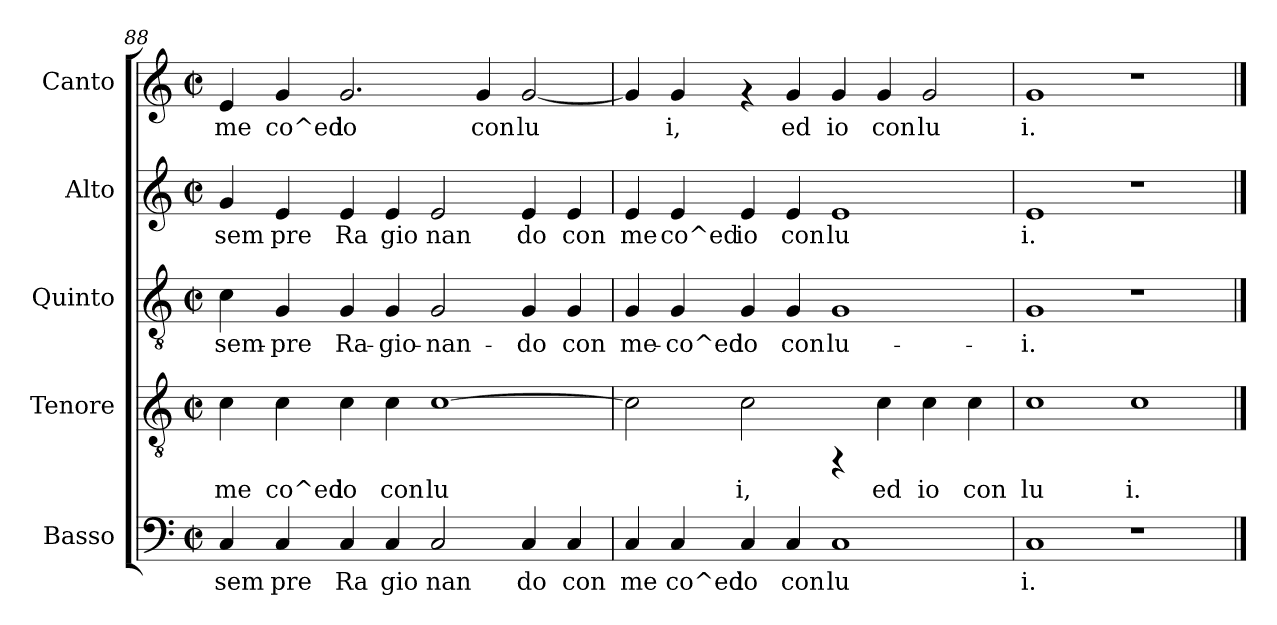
**kern	**text	**kern	**text	**kern	**text	**kern	**text	**kern	**text
*part5	*part5	*part4	*part4	*part3	*part3	*part2	*part2	*part1	*part1
*staff5	*staff5	*staff4	*staff4	*staff3	*staff3	*staff2	*staff2	*staff1	*staff1
*I"Basso	*	*I"Tenore	*	*I"Quinto	*	*I"Alto	*	*I"Canto	*
*I'Basso	*	*I'Tenore	*	*I'Quinto	*	*I'Alto	*	*I'Canto	*
*clefF4	*	*clefGv2	*	*clefGv2	*	*clefG2	*	*clefG2	*
*k[]	*	*k[]	*	*k[]	*	*k[]	*	*k[]	*
*C:	*	*C:	*	*C:	*	*C:	*	*C:	*
*M2/2	*	*M2/2	*	*M2/2	*	*M2/2	*	*M2/2	*
*met(c|)	*	*met(c|)	*	*met(c|)	*	*met(c|)	*	*met(c|)	*
=88	=88	=88	=88	=88	=88	=88	=88	=88	=88
!	!LO:LY:b:cj	!	!LO:LY:b:cj	!	!LO:LY:b:cj	!	!LO:LY:b:cj	!	!LO:LY:b:cj
4C/	sem	4c\	me	4c\	sem-	4g/	sem	4e/	me
!	!LO:LY:b:cj	!	!LO:LY:b:cj	!	!LO:LY:b:cj	!	!LO:LY:b:cj	!	!LO:LY:b:cj
4C/	pre	4c\	co^ed	4G/	-pre	4e/	pre	4g/	co^ed
!	!LO:LY:b:cj	!	!LO:LY:b:cj	!	!LO:LY:b:cj	!	!LO:LY:b:cj	!	!LO:LY:b:cj
4C/	Ra	4c\	io	4G/	Ra-	4e/	Ra	2.g/	io
!	!LO:LY:b:cj	!	!LO:LY:b:cj	!	!LO:LY:b:cj	!	!LO:LY:b:cj	!	!
4C/	gio	4c\	con	4G/	-gio-	4e/	gio	.	.
!	!LO:LY:b:cj	!	!LO:LY:b:cj	!	!LO:LY:b:cj	!	!LO:LY:b:cj	!	!
2C/	nan	[>1c	lu	2G/	-nan-	2e/	nan	.	.
!	!	!	!	!	!	!	!	!	!LO:LY:b:cj
.	.	.	.	.	.	.	.	4g/	con
!	!LO:LY:b:cj	!	!	!	!LO:LY:b:cj	!	!LO:LY:b:cj	!	!LO:LY:b:cj
4C/	do	.	.	4G/	-do	4e/	do	[<2g/	lu
!	!LO:LY:b:cj	!	!	!	!LO:LY:b:cj	!	!LO:LY:b:cj	!	!
4C/	con	.	.	4G/	con	4e/	con	.	.
=89	=89	=89	=89	=89	=89	=89	=89	=89	=89
!	!LO:LY:b:cj	!	!LO:LY:b:cj	!	!LO:LY:b:cj	!	!LO:LY:b:cj	!	!LO:LY:b:cj
4C/	me	2c\]	.	4G/	me-	4e/	me	4g/]	.
!	!LO:LY:b:cj	!	!	!	!LO:LY:b:cj	!	!LO:LY:b:cj	!	!LO:LY:b:cj
4C/	co^ed	.	.	4G/	-co^ed	4e/	co^ed	4g/	i,
!	!LO:LY:b:cj	!	!LO:LY:b:cj	!	!LO:LY:b:cj	!	!LO:LY:b:cj	!	!
4C/	io	2c\	i,	4G/	io	4e/	io	4rf	.
!	!LO:LY:b:cj	!	!	!	!LO:LY:b:cj	!	!LO:LY:b:cj	!	!LO:LY:b:cj
4C/	con	.	.	4G/	con	4e/	con	4g/	ed
!	!LO:LY:b:cj	!	!	!	!LO:LY:b:cj	!	!LO:LY:b:cj	!	!LO:LY:b:cj
1C	lu	4rFF	.	1G	lu-	1e	lu	4g/	io
!	!	!	!LO:LY:b:cj	!	!	!	!	!	!LO:LY:b:cj
.	.	4c\	ed	.	.	.	.	4g/	con
!	!	!	!LO:LY:b:cj	!	!	!	!	!	!LO:LY:b:cj
.	.	4c\	io	.	.	.	.	2g/	lu
!	!	!	!LO:LY:b:cj	!	!	!	!	!	!
.	.	4c\	con	.	.	.	.	.	.
=90	=90	=90	=90	=90	=90	=90	=90	=90	=90
!	!LO:LY:b:cj	!	!LO:LY:b:cj	!	!LO:LY:b:cj	!	!LO:LY:b:cj	!	!LO:LY:b:cj
1C	i.	1c	lu	1G	-i.	1e	i.	1g	i.
!	!	!	!LO:LY:b:cj	!	!	!	!	!	!
1r	.	1c	i.	1r	.	1r	.	1r	.
==	==	==	==	==	==	==	==	==	==
*-	*-	*-	*-	*-	*-	*-	*-	*-	*-
